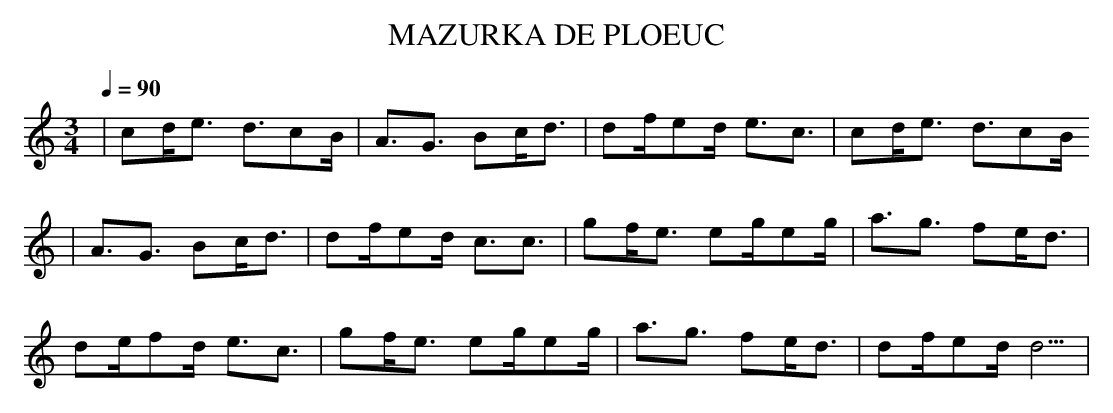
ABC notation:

X:1
T:MAZURKA DE PLOEUC
M:3/4
L:1/8
Q:1/4=90
K:C
|cd/2e3/2 d3/2cB/2|A3/2G3/2 Bc/2d3/2|df/2ed/2 e3/2c3/2|cd/2e3/2 d3/2cB/2
|
A3/2G3/2 Bc/2d3/2|df/2ed/2 c3/2c3/2|gf/2e3/2 eg/2eg/2|a3/2g3/2 fe/2d3/2|
de/2fd/2 e3/2c3/2|gf/2e3/2 eg/2eg/2|a3/2g3/2 fe/2d3/2|df/2ed/2 d5/2|
